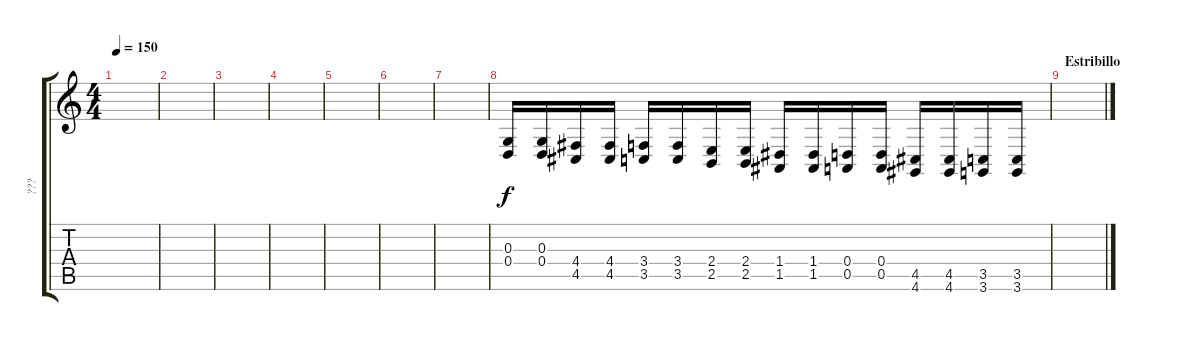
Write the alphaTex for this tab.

\track ("???" "???") {instrument guitarfretnoise}
\staff {score tabs}
\tuning (E4 B3 G3 D3 A2 E2) {hide}
\ts (4 4)
\tempo 150
\clef g2
\ks c
|
|
|
|
|
|
|
(0.3 0.4).16 (0.3 0.4).16 (4.4 4.5).16 (4.4 4.5).16 (3.4 3.5).16 (3.4 3.5).16 (2.4 2.5).16 (2.4 2.5).16 (1.4 1.5).16 (1.4 1.5).16 (0.4 0.5).16 (0.4 0.5).16 (4.5 4.6).16 (4.5 4.6).16 (3.5 3.6).16 (3.5 3.6).16 |
\section ("" "Estribillo")
